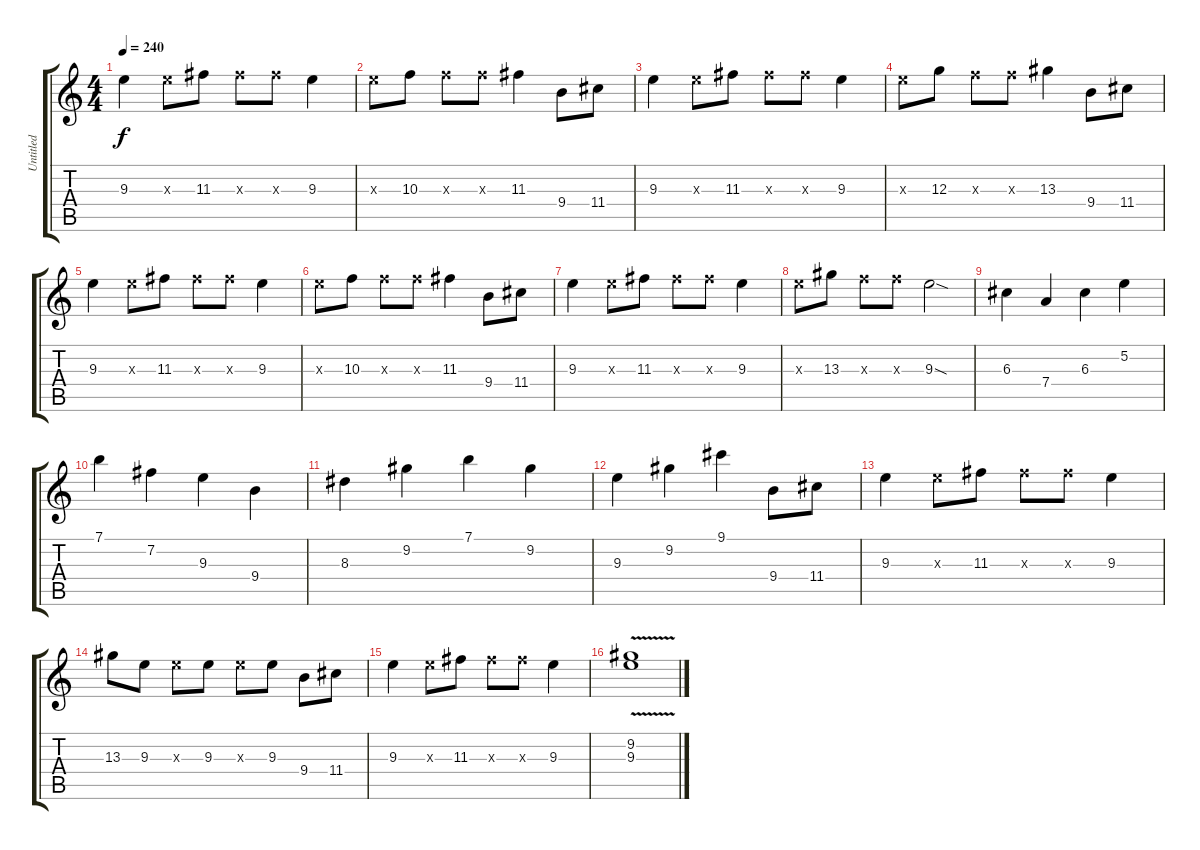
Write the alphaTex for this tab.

\track ("Untitled" "Untitled") {instrument overdrivenguitar}
\staff {score tabs}
\tuning (E4 B3 G3 D3 A2 E2) {hide}
\ts (4 4)
\tempo 240
\clef g2
\ks c
9.3.4{dy f} 9.3{x}.8 11.3.8 11.3{x}.8 11.3{x}.8 9.3.4 |
9.3{x}.8 10.3.8 10.3{x}.8 10.3{x}.8 11.3.4 9.4.8 11.4.8 |
9.3.4 9.3{x}.8 11.3.8 11.3{x}.8 11.3{x}.8 9.3.4 |
9.3{x}.8 12.3.8 10.3{x}.8 10.3{x}.8 13.3.4 9.4.8 11.4.8 |
9.3.4 9.3{x}.8 11.3.8 11.3{x}.8 11.3{x}.8 9.3.4 |
9.3{x}.8 10.3.8 10.3{x}.8 10.3{x}.8 11.3.4 9.4.8 11.4.8 |
9.3.4 9.3{x}.8 11.3.8 11.3{x}.8 11.3{x}.8 9.3.4 |
9.3{x}.8 13.3.8 10.3{x}.8 10.3{x}.8 9.3{sod}.2 |
6.3.4 7.4.4 6.3.4 5.2.4 |
7.1.4 7.2.4 9.3.4 9.4.4 |
8.3.4 9.2.4 7.1.4 9.2.4 |
9.3.4 9.2.4 9.1.4 9.4.8 11.4.8 |
9.3.4 9.3{x}.8 11.3.8 11.3{x}.8 11.3{x}.8 9.3.4 |
13.3.8 9.3.8 9.3{x}.8 9.3.8 9.3{x}.8 9.3.8 9.4.8 11.4.8 |
9.3.4 9.3{x}.8 11.3.8 11.3{x}.8 11.3{x}.8 9.3.4 |
(9.2{v} 9.3{v}).1
